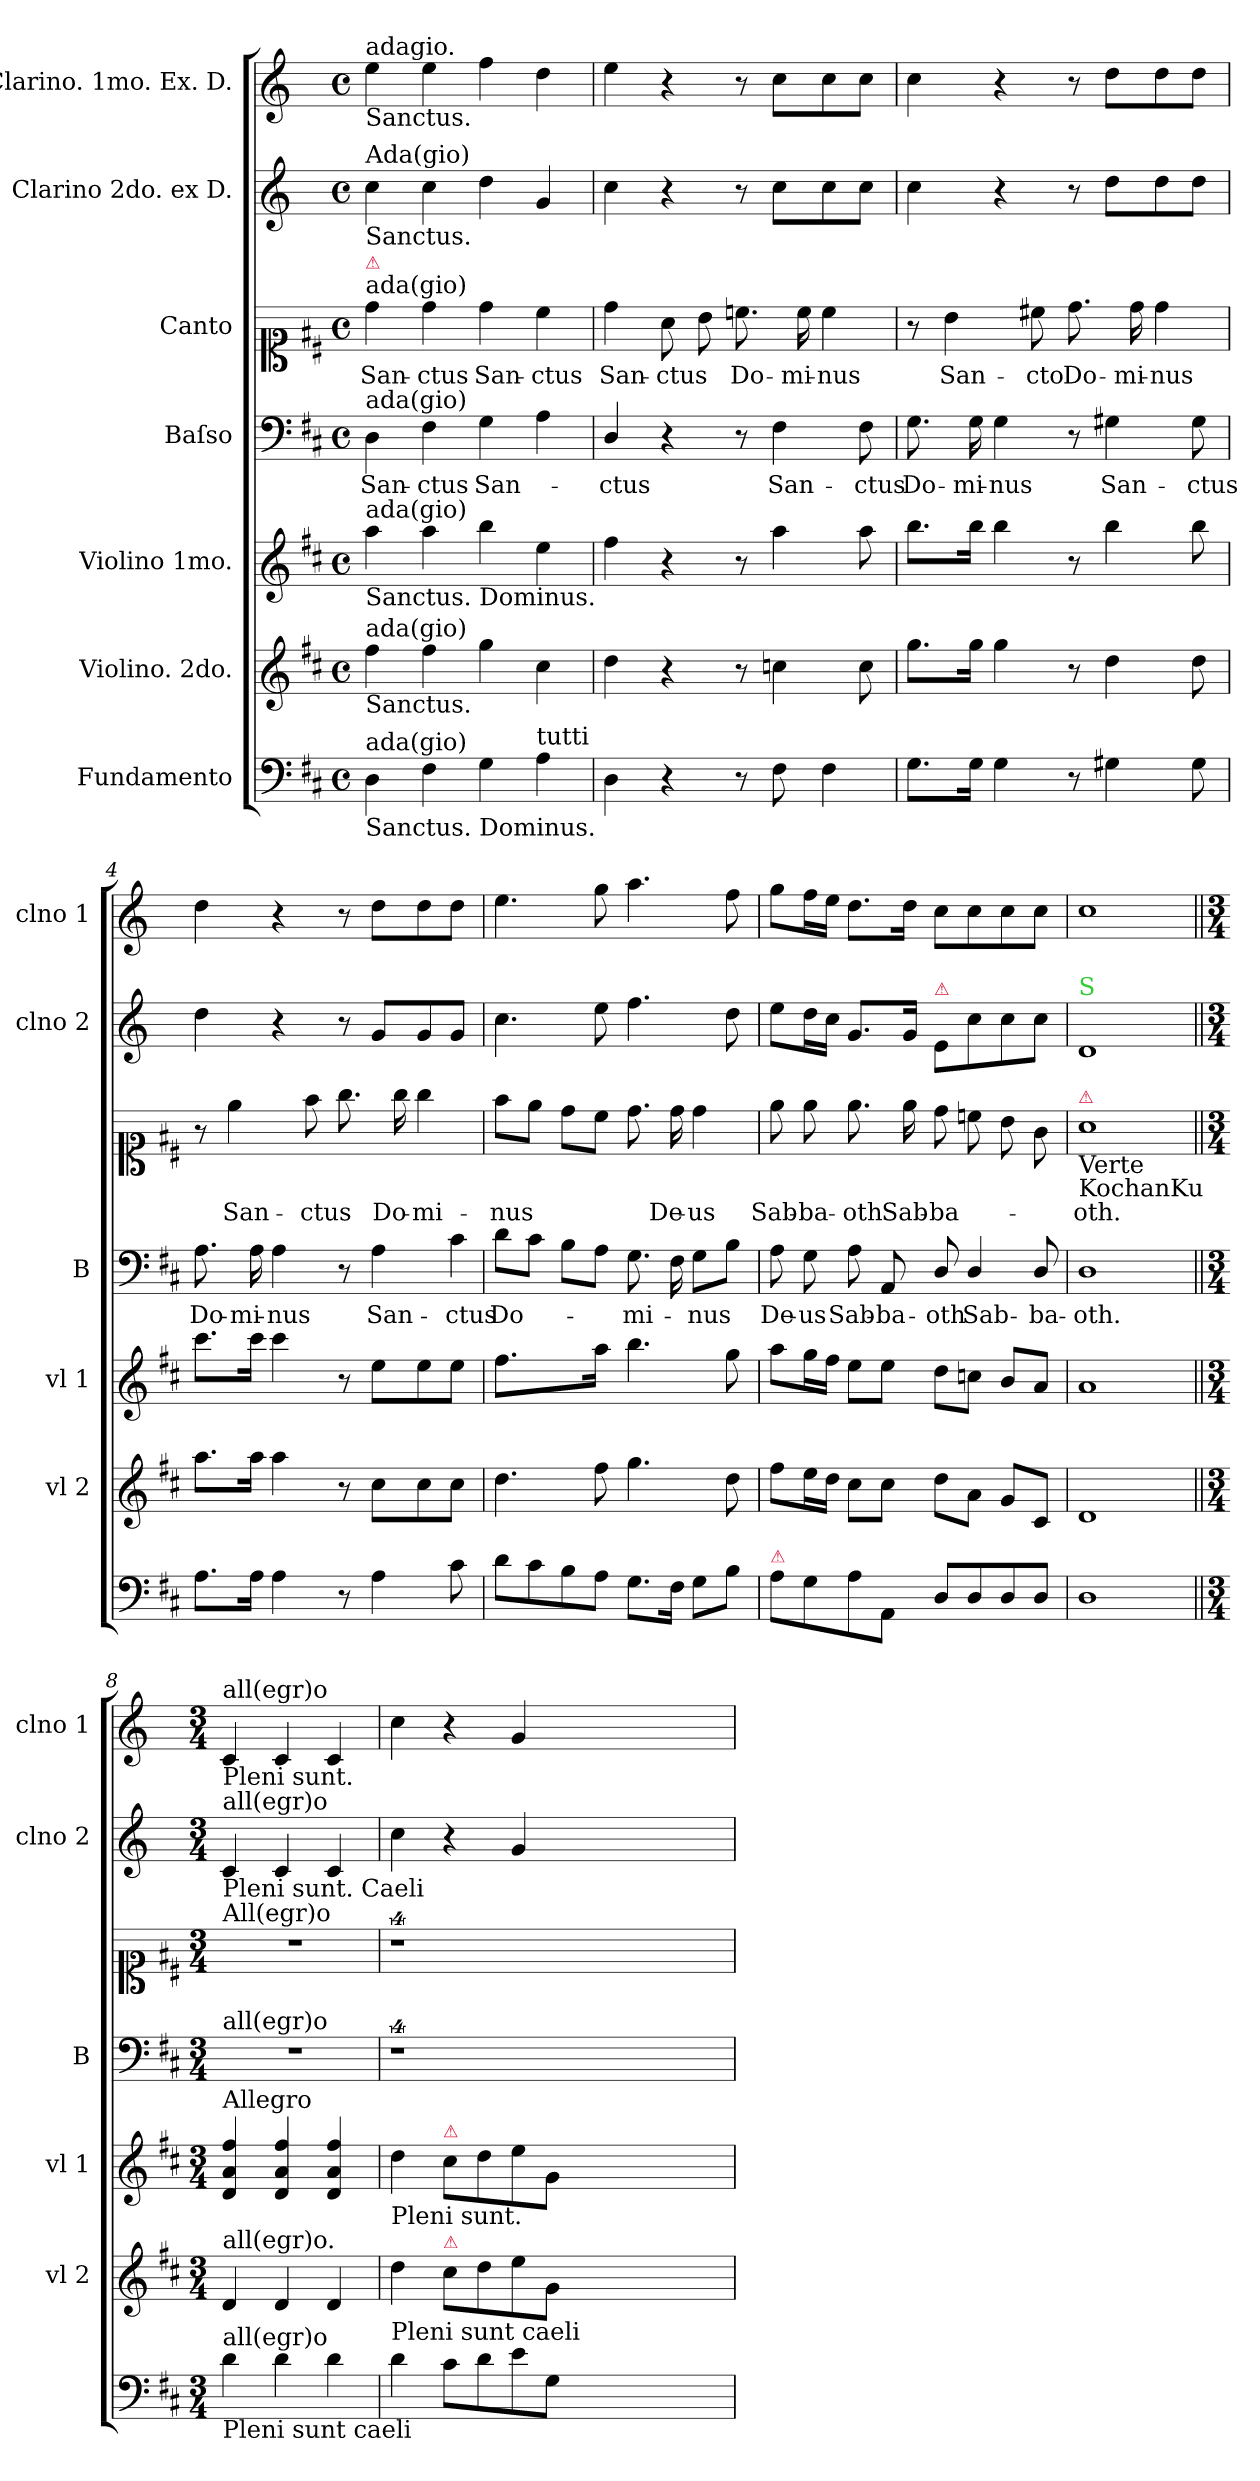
**kern	**kern	**kern	**kern	**text	**kern	**text	**kern	**kern
*part7	*part6	*part5	*part4	*part4	*part3	*part3	*part2	*part1
*staff7	*staff6	*staff5	*staff4	*staff4	*staff3	*staff3	*staff2	*staff1
*I"Fundamento	*I"Violino. 2do.	*I"Violino 1mo.	*I"Baſso	*	*I"Canto	*	*I"Clarino 2do. ex D.	*I"Clarino. 1mo. Ex. D.
*	*I'vl 2	*I'vl 1	*I'B	*	*	*	*I'clno 2	*I'clno 1
*clefF4	*clefG2	*clefG2	*clefF4	*	*clefC1	*	*clefG2	*clefG2
*	*	*	*	*	*	*	*ITrd-1c-2	*ITrd-1c-2
*k[f#c#]	*k[f#c#]	*k[f#c#]	*k[f#c#]	*	*k[f#c#]	*	*k[f#c#]	*k[f#c#]
*D:	*D:	*D:	*D:	*	*D:	*	*D:	*D:
*M4/4	*M4/4	*M4/4	*M4/4	*	*M4/4	*	*M4/4	*M4/4
*met(c)	*met(c)	*met(c)	*met(c)	*	*met(c)	*	*met(c)	*met(c)
=1	=1	=1	=1	=1	=1	=1	=1	=1
!	!	!	!	!	!	!	!	!LO:TX:a:t=adagio.
!	!	!	!	!	!	!	!	!LO:TX:b:t=Sanctus.
!	!	!	!	!	!	!	!LO:TX:a:t=Ada(gio)	!
!	!	!	!	!	!	!	!LO:TX:b:t=Sanctus.	!
!	!	!	!	!	!LO:TX:a:t=ada(gio)	!	!	!
!	!	!	!	!	!LO:TX:a:color=crimson:t=⚠	!	!	!
!	!	!	!LO:TX:a:t=ada(gio)	!	!	!	!	!
!	!	!LO:TX:a:t=ada(gio)	!	!	!	!	!	!
!	!	!LO:TX:b:t=Sanctus. Dominus.	!	!	!	!	!	!
!	!LO:TX:a:t=ada(gio)	!	!	!	!	!	!	!
!	!LO:TX:b:t=Sanctus.	!	!	!	!	!	!	!
!LO:TX:a:t=ada(gio)	!	!	!	!	!	!	!	!
!LO:TX:b:t=Sanctus. Dominus.	!	!	!	!	!	!	!	!
4D\	4ff#\	4aa\	4D\	San-	4dd\	San-	4dd\	4ff#\
4F#\	4ff#\	4aa\	4F#\	-ctus	4dd\	-ctus	4dd\	4ff#\
!	!	!	!	!	!	!LO:LY:i	!	!
4G\	4gg\	4bb\	4G\	San-	4dd\	San-	4ee\	4gg\
!LO:TX:a:t=tutti	!	!	!	!	!	!	!	!
!	!	!	!	!	!	!LO:LY:i	!	!
4A\	4cc#\	4ee\	4A\	.	4cc#\	-ctus	4a/	4ee\
=2	=2	=2	=2	=2	=2	=2	=2	=2
4D\	4dd\	4ff#\	4D/	-ctus	4dd\	San-	4dd\	4ff#\
4r	4r	4r	4r	.	8a\	-ctus	4r	4r
.	.	.	.	.	8b\	.	.	.
8r	8r	8r	8r	.	8.ccn\	Do-	8r	8r
8F#\	4ccn\	4aa\	4F#\	San-	.	.	8dd\L	8dd\L
.	.	.	.	.	16cc\	-mi-	.	.
4F#\	.	.	.	.	4cc\	-nus	8dd\	8dd\
.	8cc\	8aa\	8F#\	-ctus	.	.	8dd\J	8dd\J
=3	=3	=3	=3	=3	=3	=3	=3	=3
8.G\L	8.gg\L	8.bb\L	8.G\	Do-	8r	.	4dd\	4dd\
.	.	.	.	.	4b\	San-	.	.
16G\Jk	16gg\Jk	16bb\Jk	16G\	-mi-	.	.	.	.
4G\	4gg\	4bb\	4G\	-nus	.	.	4r	4r
.	.	.	.	.	8cc#X\	-cto	.	.
8r	8r	8r	8r	.	8.dd\	Do-	8r	8r
!	!	!	!	!LO:LY:i	!	!	!	!
4G#X\	4dd\	4bb\	4G#X\	San-	.	.	8ee\L	8ee\L
.	.	.	.	.	16dd\	-mi-	.	.
.	.	.	.	.	4dd\	-nus	8ee\	8ee\
!	!	!	!	!LO:LY:i	!	!	!	!
8G#\	8dd\	8bb\	8G#\	-ctus	.	.	8ee\J	8ee\J
=4	=4	=4	=4	=4	=4	=4	=4	=4
!	!	!	!	!LO:LY:i	!	!	!	!
8.A\L	8.aa\L	8.ccc#\L	8.A\	Do-	8r	.	4ee\	4ee\
.	.	.	.	.	4ee\	San-	.	.
!	!	!	!	!LO:LY:i	!	!	!	!
16A\Jk	16aa\Jk	16ccc#\Jk	16A\	-mi-	.	.	.	.
!	!	!	!	!LO:LY:i	!	!	!	!
4A\	4aa\	4ccc#\	4A\	-nus	.	.	4r	4r
.	.	.	.	.	8ff#\	-ctus	.	.
8r	8r	8r	8r	.	8.gg\	.	8r	8r
4A\	8cc#\L	8ee\L	4A\	San-	.	.	8a/L	8ee\L
.	.	.	.	.	16gg\	Do-	.	.
.	8cc#\	8ee\	.	.	4gg\	-mi-	8a/	8ee\
!	!	!	!LO:N:vis=4	!	!	!	!	!
8c#\	8cc#\J	8ee\J	8c#\	-ctus	.	.	8a/J	8ee\J
=5	=5	=5	=5	=5	=5	=5	=5	=5
!	!	!LO:N:vis=8.	!	!	!	!	!	!
8d\L	4.dd\	4.ff#\L	8d\L	Do-	8ff#\L	-nus	4.dd\	4.ff#\
8c#\	.	.	8c#\J	.	8ee\J	.	.	.
8B\	.	.	8B\L	.	8dd\L	.	.	.
!	!	!LO:N:vis=16	!	!	!	!	!	!
8A\J	8ff#\	8aa\Jk	8A\J	.	8cc#\J	.	8ff#\	8aa\
8.G\L	4.gg\	4.bb\	8.G\	-mi-	8.dd\	.	4.gg\	4.bb\
16F#\Jk	.	.	16F#\	.	16dd\	De-	.	.
8G\L	.	.	8G\L	-nus	4dd\	-us	.	.
8B\J	8dd\	8gg\	8B\J	.	.	.	8ee\	8gg\
=6	=6	=6	=6	=6	=6	=6	=6	=6
!LO:TX:a:color=crimson:t=⚠	!	!	!	!	!	!	!	!
8A\L	8ff#\L	8aa\L	8A\	De-	8ee\	Sab-	8ff#\L	8aa\L
8G\	16ee\L	16gg\L	8G\	-us	8ee\	-ba-	16ee\L	16gg\L
.	16dd\JJ	16ff#\JJ	.	.	.	.	16dd\JJ	16ff#\JJ
8A\	8cc#\L	8ee\L	8A\	Sab-	8.ee\	-oth	8.a/L	8.ee\L
8AA/J	8cc#\J	8ee\J	8AA/	-ba-	.	.	.	.
.	.	.	.	.	16ee\	Sab-	16a/Jk	16ee\Jk
!	!	!	!	!	!	!	!LO:TX:a:color=crimson:t=⚠	!
8D/L	8dd\L	8dd\L	8D/	-oth	8dd\	-ba-	8f#/L	8dd\L
8D/	8a\J	8ccn\J	4D/	Sab-	8ccn\	.	8dd\	8dd\
8D/	8g/L	8b/L	.	.	8b\	.	8dd\	8dd\
8D/J	8c#/J	8a/J	8D/	-ba-	8g\	.	8dd\J	8dd\J
=7	=7	=7	=7	=7	=7	=7	=7	=7
!	!	!	!	!	!	!	!LO:TX:a:color=limegreen:t=S	!
!	!	!	!	!	!LO:TX:a:color=crimson:t=⚠	!	!	!
!	!	!	!	!	!LO:TX:b:t=Verte \nKochanKu	!	!	!
1D	1d	1a	1D	-oth.	1a	-oth.	1e	1dd
=8||	=8||	=8||	=8||	=8||	=8||	=8||	=8||	=8||
*M3/4	*M3/4	*M3/4	*M3/4	*	*M3/4	*	*M3/4	*M3/4
!	!	!	!	!	!	!	!	!LO:TX:b:t=Pleni sunt.
!	!	!	!	!	!	!	!	!LO:TX:a:t=all(egr)o
!	!	!	!	!	!	!	!LO:TX:b:t=Pleni sunt. Caeli	!
!	!	!	!	!	!	!	!LO:TX:a:t=all(egr)o	!
!	!	!	!	!	!LO:TX:a:t=All(egr)o	!	!	!
!	!	!	!LO:TX:a:t=all(egr)o	!	!	!	!	!
!	!	!LO:TX:a:t=Allegro	!	!	!	!	!	!
!	!LO:TX:a:t=all(egr)o.	!	!	!	!	!	!	!
!LO:TX:b:t=Pleni sunt caeli	!	!	!	!	!	!	!	!
!LO:TX:a:t=all(egr)o	!	!	!	!	!	!	!	!
4d\	4d/	4d/ 4a/ 4ff#/	2.r	.	2.r	.	4d/	4d/
4d\	4d/	4d/ 4a/ 4ff#/	.	.	.	.	4d/	4d/
4d\	4d/	4d/ 4a/ 4ff#/	.	.	.	.	4d/	4d/
=9	=9	=9	=9	=9	=9	=9	=9	=9
!	!	!LO:TX:b:t=Pleni sunt.	!	!	!	!	!	!
!	!LO:TX:b:t=Pleni sunt caeli	!	!	!	!	!	!	!
4d\	4dd\	4dd\	4%9r	.	4%9r	.	4dd\	4dd\
!	!	!LO:TX:a:color=crimson:t=⚠	!	!	!	!	!	!
!	!LO:TX:a:color=crimson:t=⚠	!	!	!	!	!	!	!
8c#\L	8cc#\L	8cc#\L	.	.	.	.	4r	4r
8d\	8dd\	8dd\	.	.	.	.	.	.
8e\	8ee\	8ee\	.	.	.	.	4a/	4a/
8G\J	8g/J	8g/J	.	.	.	.	.	.
1.ryy	1.ryy	1.ryy	.	.	.	.	1.ryy	1.ryy
=	=	=	=	=	=	=	=	=
*-	*-	*-	*-	*-	*-	*-	*-	*-
